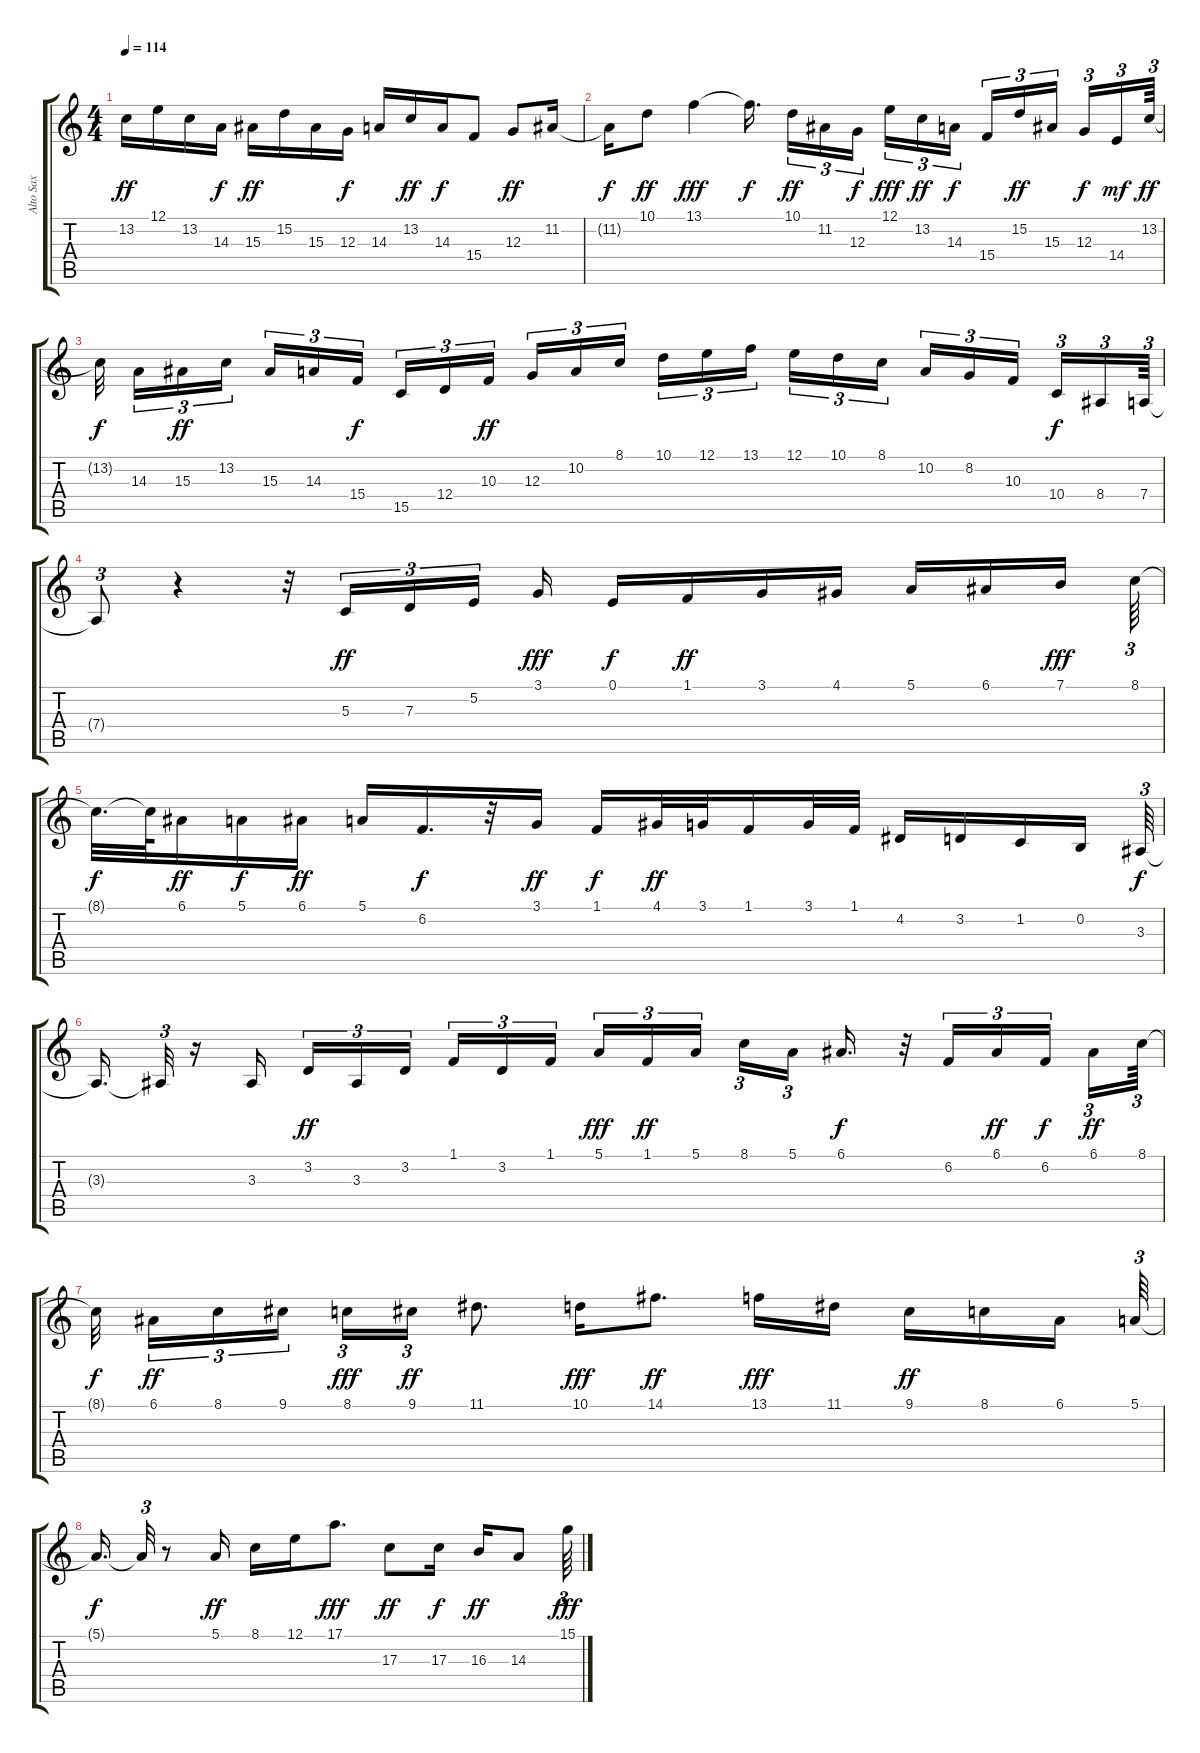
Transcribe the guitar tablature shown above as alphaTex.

\track ("Alto Sax" "Alto Sax") {instrument altosax}
\staff {score tabs}
\tuning (E4 B3 G3 D3 A2 E2) {hide}
\ts (4 4)
\tempo 114
\clef g2
\ks c
13.2.16{dy ff} 12.1.16 13.2.16 14.3.16{dy f} 15.3.16{dy ff} 15.2.16 15.3.16 12.3.16{dy f} 14.3.16 13.2.16{dy ff} 14.3.16{dy f} 15.4.8 12.3.8{dy ff} 11.2.16 |
11.2{t}.16{dy f} 10.1.8{dy ff} 13.1.4{dy fff} 13.1{t}.16{d dy f} 10.1.16{tu (3 2) dy ff} 11.2.16{tu (3 2)} 12.3.16{tu (3 2) dy f} 12.1.16{tu (3 2) dy fff} 13.2.16{tu (3 2) dy ff} 14.3.16{tu (3 2) dy f} 15.4.16{tu (3 2)} 15.2.16{tu (3 2) dy ff} 15.3.16{tu (3 2)} 12.3.16{tu (3 2) dy f} 14.4.16{tu (3 2) dy mf} 13.2.64{tu (3 2) dy ff} |
13.2{t}.32{dy f} 14.3.16{tu (3 2)} 15.3.16{tu (3 2) dy ff} 13.2.16{tu (3 2)} 15.3.16{tu (3 2)} 14.3.16{tu (3 2)} 15.4.16{tu (3 2) dy f} 15.5.16{tu (3 2)} 12.4.16{tu (3 2)} 10.3.16{tu (3 2) dy ff} 12.3.16{tu (3 2)} 10.2.16{tu (3 2)} 8.1.16{tu (3 2)} 10.1.16{tu (3 2)} 12.1.16{tu (3 2)} 13.1.16{tu (3 2)} 12.1.16{tu (3 2)} 10.1.16{tu (3 2)} 8.1.16{tu (3 2)} 10.2.16{tu (3 2)} 8.2.16{tu (3 2)} 10.3.16{tu (3 2)} 10.4.16{tu (3 2) dy f} 8.4.16{tu (3 2)} 7.4.64{tu (3 2)} |
7.4{t}.8{tu (3 2)} r.4 r.32 5.3.16{tu (3 2) dy ff} 7.3.16{tu (3 2)} 5.2.16{tu (3 2)} 3.1.16{dy fff} 0.1.16{dy f} 1.1.16{dy ff} 3.1.16 4.1.16 5.1.16 6.1.16 7.1.16{dy fff} 8.1.64{tu (3 2)} |
8.1{t}.32{d dy f} 8.1{t}.64 6.1.16{dy ff} 5.1.16{dy f} 6.1.16{dy ff} 5.1.16 6.2.16{d dy f} r.32 3.1.16{dy ff} 1.1.16{dy f} 4.1.32{dy ff} 3.1.32 1.1.16 3.1.32 1.1.32 4.2.16 3.2.16 1.2.16 0.2.16 3.3.64{tu (3 2) dy f} |
3.3{t}.16{d} 3.3{t}.32{tu (3 2)} r.16 3.3.16 3.2.16{tu (3 2) dy ff} 3.3.16{tu (3 2)} 3.2.16{tu (3 2)} 1.1.16{tu (3 2)} 3.2.16{tu (3 2)} 1.1.16{tu (3 2)} 5.1.16{tu (3 2) dy fff} 1.1.16{tu (3 2) dy ff} 5.1.16{tu (3 2)} 8.1.16{tu (3 2)} 5.1.16{tu (3 2)} 6.1.16{d dy f} r.32 6.2.16{tu (3 2)} 6.1.16{tu (3 2) dy ff} 6.2.16{tu (3 2) dy f} 6.1.16{tu (3 2) dy ff} 8.1.64{tu (3 2)} |
8.1{t}.32{dy f} 6.1.16{tu (3 2) dy ff} 8.1.16{tu (3 2)} 9.1.16{tu (3 2)} 8.1.16{tu (3 2) dy fff} 9.1.16{tu (3 2) dy ff} 11.1.8{d} 10.1.16{dy fff} 14.1.8{d dy ff} 13.1.16{dy fff} 11.1.16 9.1.16{dy ff} 8.1.16 6.1.16 5.1.64{tu (3 2)} |
5.1{t}.16{d dy f} 5.1{t}.32{tu (3 2)} r.8 5.1.16{dy ff} 8.1.16 12.1.16 17.1.8{d dy fff} 17.3.8{dy ff} 17.3.16{dy f} 16.3.16{dy ff} 14.3.8 15.1.64{tu (3 2) dy fff}
